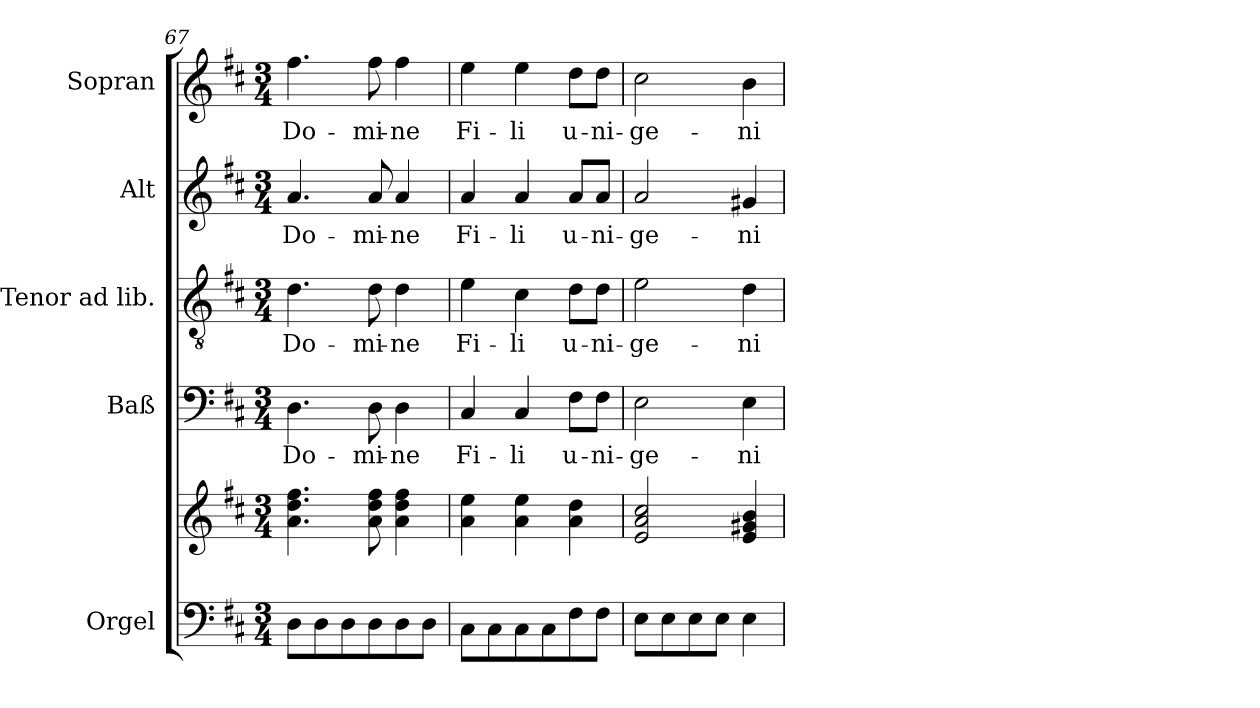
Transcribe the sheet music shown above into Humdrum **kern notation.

**kern	**kern	**kern	**text	**kern	**text	**kern	**text	**kern	**text
*part5	*part5	*part4	*part4	*part3	*part3	*part2	*part2	*part1	*part1
*staff6	*staff5	*staff4	*staff4	*staff3	*staff3	*staff2	*staff2	*staff1	*staff1
*I"Orgel	*	*I"Baß	*	*I"Tenor ad lib.	*	*I"Alt	*	*I"Sopran	*
*clefF4	*clefG2	*clefF4	*	*clefGv2	*	*clefG2	*	*clefG2	*
*k[f#c#]	*k[f#c#]	*k[f#c#]	*	*k[f#c#]	*	*k[f#c#]	*	*k[f#c#]	*
*D:	*D:	*D:	*	*D:	*	*D:	*	*D:	*
*M3/4	*M3/4	*M3/4	*	*M3/4	*	*M3/4	*	*M3/4	*
=67	=67	=67	=67	=67	=67	=67	=67	=67	=67
!	!	!	!LO:LY:b	!	!LO:LY:b	!	!LO:LY:b	!	!LO:LY:b
8D\L	4.a\ 4.dd\ 4.ff#\	4.D\	Do-	4.d\	Do-	4.a/	Do-	4.ff#\	Do-
8D\	.	.	.	.	.	.	.	.	.
8D\	.	.	.	.	.	.	.	.	.
!	!	!	!LO:LY:b	!	!LO:LY:b	!	!LO:LY:b	!	!LO:LY:b
8D\	8a\ 8dd\ 8ff#\	8D\	-mi-	8d\	-mi-	8a/	-mi-	8ff#\	-mi-
!	!	!	!LO:LY:b	!	!LO:LY:b	!	!LO:LY:b	!	!LO:LY:b
8D\	4a\ 4dd\ 4ff#\	4D\	-ne	4d\	-ne	4a/	-ne	4ff#\	-ne
8D\J	.	.	.	.	.	.	.	.	.
!!LO:LB:g=z
=68	=68	=68	=68	=68	=68	=68	=68	=68	=68
!	!	!	!LO:LY:b	!	!LO:LY:b	!	!LO:LY:b	!	!LO:LY:b
8C#\L	4a\ 4ee\	4C#/	Fi-	4e\	Fi-	4a/	Fi-	4ee\	Fi-
8C#\	.	.	.	.	.	.	.	.	.
!	!	!	!LO:LY:b	!	!LO:LY:b	!	!LO:LY:b	!	!LO:LY:b
8C#\	4a\ 4ee\	4C#/	-li	4c#\	-li	4a/	-li	4ee\	-li
8C#\	.	.	.	.	.	.	.	.	.
!	!	!	!LO:LY:b	!	!LO:LY:b	!	!LO:LY:b	!	!LO:LY:b
8F#\	4a\ 4dd\	8F#\L	u-	8d\L	u-	8a/L	u-	8dd\L	u-
!	!	!	!LO:LY:b	!	!LO:LY:b	!	!LO:LY:b	!	!LO:LY:b
8F#\J	.	8F#\J	-ni-	8d\J	-ni-	8a/J	-ni-	8dd\J	-ni-
=69	=69	=69	=69	=69	=69	=69	=69	=69	=69
!	!	!	!LO:LY:b	!	!LO:LY:b	!	!LO:LY:b	!	!LO:LY:b
8E\L	2e/ 2a/ 2cc#/	2E\	-ge-	2e\	-ge-	2a/	-ge-	2cc#\	-ge-
8E\	.	.	.	.	.	.	.	.	.
8E\	.	.	.	.	.	.	.	.	.
8E\J	.	.	.	.	.	.	.	.	.
!	!	!	!LO:LY:b	!	!LO:LY:b	!	!LO:LY:b	!	!LO:LY:b
4E\	4e/ 4g#X/ 4b/	4E\	-ni-	4d\	-ni-	4g#X/	-ni-	4b\	-ni-
=	=	=	=	=	=	=	=	=	=
*-	*-	*-	*-	*-	*-	*-	*-	*-	*-
